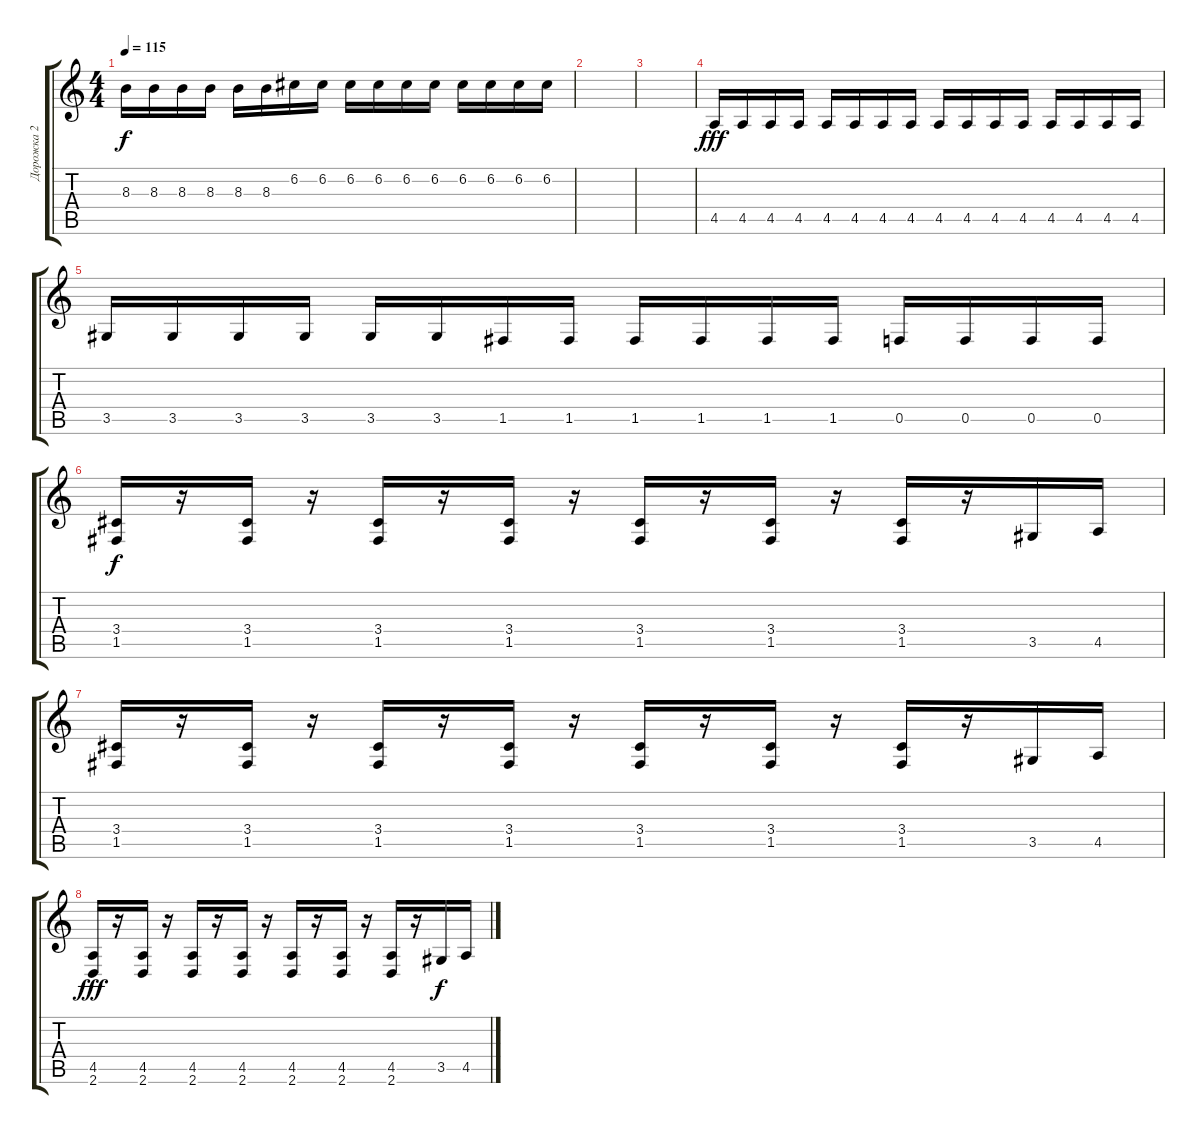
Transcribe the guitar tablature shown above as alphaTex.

\track ("Дорожка 2" "Дорожка 2") {instrument distortionguitar}
\staff {score tabs}
\tuning (C4 G3 Eb3 Bb2 F2 C2) {hide}
\ts (4 4)
\tempo 115
\clef g2
\ks c
8.3.16{dy f} 8.3.16 8.3.16 8.3.16 8.3.16 8.3.16 6.2.16 6.2.16 6.2.16 6.2.16 6.2.16 6.2.16 6.2.16 6.2.16 6.2.16 6.2.16 |
|
|
4.5.16{dy fff} 4.5.16 4.5.16 4.5.16 4.5.16 4.5.16 4.5.16 4.5.16 4.5.16 4.5.16 4.5.16 4.5.16 4.5.16 4.5.16 4.5.16 4.5.16 |
3.5.16 3.5.16 3.5.16 3.5.16 3.5.16 3.5.16 1.5.16 1.5.16 1.5.16 1.5.16 1.5.16 1.5.16 0.5.16 0.5.16 0.5.16 0.5.16 |
(3.4 1.5).16{dy f} r.16 (3.4 1.5).16 r.16 (3.4 1.5).16 r.16 (3.4 1.5).16 r.16 (3.4 1.5).16 r.16 (3.4 1.5).16 r.16 (3.4 1.5).16 r.16 3.5.16 4.5.16 |
(3.4 1.5).16 r.16 (3.4 1.5).16 r.16 (3.4 1.5).16 r.16 (3.4 1.5).16 r.16 (3.4 1.5).16 r.16 (3.4 1.5).16 r.16 (3.4 1.5).16 r.16 3.5.16 4.5.16 |
(4.5 2.6).16{dy fff} r.16 (4.5 2.6).16 r.16 (4.5 2.6).16 r.16 (4.5 2.6).16 r.16 (4.5 2.6).16 r.16 (4.5 2.6).16 r.16 (4.5 2.6).16 r.16 3.5.16{dy f} 4.5.16
